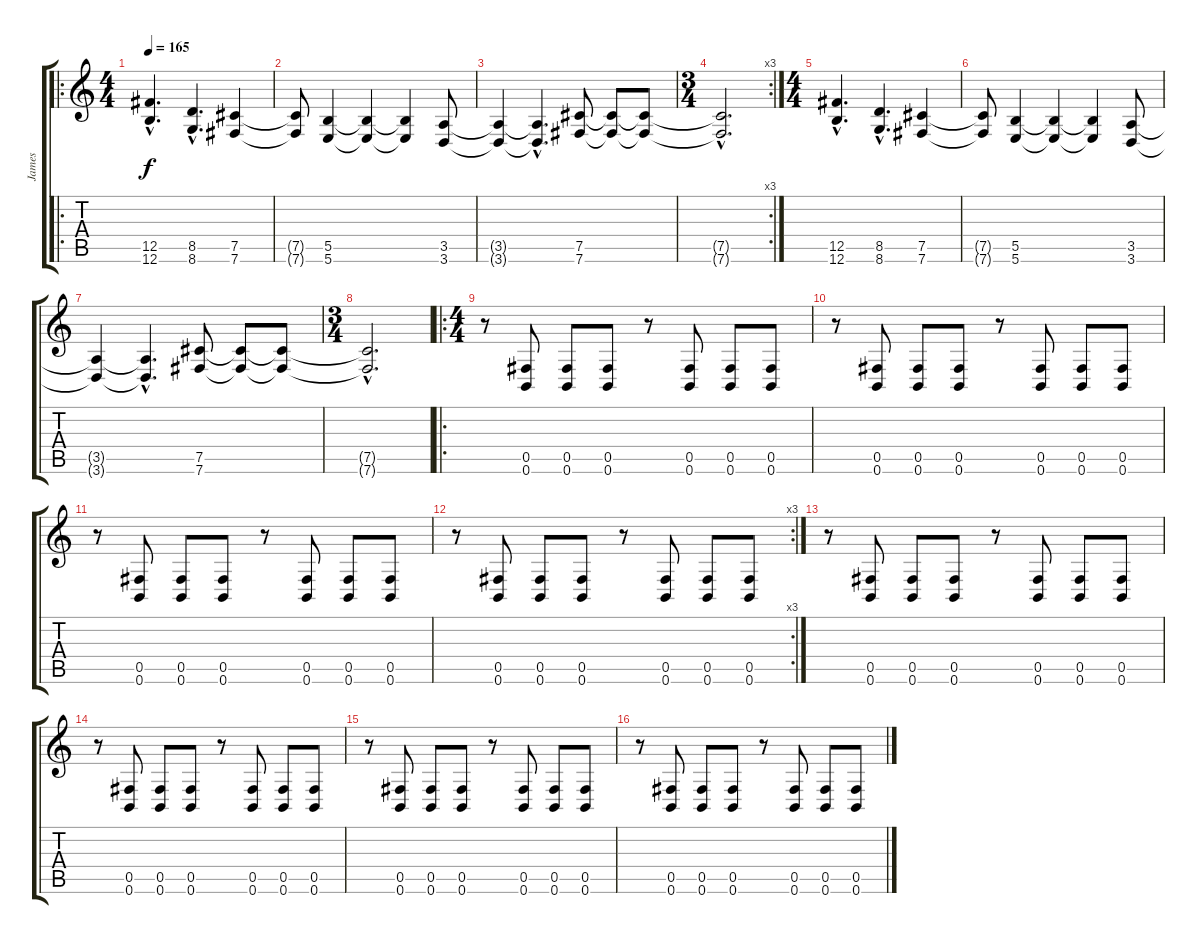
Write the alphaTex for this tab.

\track ("James" "James") {instrument distortionguitar}
\staff {score tabs}
\tuning (Db4 Ab3 E3 B2 Gb2 B1) {hide}
\ro
\ts (4 4)
\tempo 165
\clef g2
\ks c
(12.5{hac} 12.6{hac}).4{d dy f} (8.5{hac} 8.6{hac}).4{d} (7.5 7.6).4 |
(7.5{t} 7.6{t}).8 (5.5 5.6).4 (5.5{t} 5.6{t}).4 (5.5{t} 5.6{t}).4 (3.5 3.6).8 |
(3.5{t} 3.6{t}).4 (3.5{hac t} 3.6{hac t}).4{d} (7.5 7.6).8 (7.5{t} 7.6{t}).8 (7.5{t} 7.6{t}).8 |
\rc 3
\ts (3 4)
(7.5{hac t} 7.6{hac t}).2{d} |
\ts (4 4)
(12.5{hac} 12.6{hac}).4{d} (8.5{hac} 8.6{hac}).4{d} (7.5 7.6).4 |
(7.5{t} 7.6{t}).8 (5.5 5.6).4 (5.5{t} 5.6{t}).4 (5.5{t} 5.6{t}).4 (3.5 3.6).8 |
(3.5{t} 3.6{t}).4 (3.5{hac t} 3.6{hac t}).4{d} (7.5 7.6).8 (7.5{t} 7.6{t}).8 (7.5{t} 7.6{t}).8 |
\ts (3 4)
(7.5{hac t} 7.6{hac t}).2{d} |
\ro
\ts (4 4)
r.8 (0.5 0.6).8 (0.5 0.6).8 (0.5 0.6).8 r.8 (0.5 0.6).8 (0.5 0.6).8 (0.5 0.6).8 |
r.8 (0.5 0.6).8 (0.5 0.6).8 (0.5 0.6).8 r.8 (0.5 0.6).8 (0.5 0.6).8 (0.5 0.6).8 |
r.8 (0.5 0.6).8 (0.5 0.6).8 (0.5 0.6).8 r.8 (0.5 0.6).8 (0.5 0.6).8 (0.5 0.6).8 |
\rc 3
r.8 (0.5 0.6).8 (0.5 0.6).8 (0.5 0.6).8 r.8 (0.5 0.6).8 (0.5 0.6).8 (0.5 0.6).8 |
r.8 (0.5 0.6).8 (0.5 0.6).8 (0.5 0.6).8 r.8 (0.5 0.6).8 (0.5 0.6).8 (0.5 0.6).8 |
r.8 (0.5 0.6).8 (0.5 0.6).8 (0.5 0.6).8 r.8 (0.5 0.6).8 (0.5 0.6).8 (0.5 0.6).8 |
r.8 (0.5 0.6).8 (0.5 0.6).8 (0.5 0.6).8 r.8 (0.5 0.6).8 (0.5 0.6).8 (0.5 0.6).8 |
r.8 (0.5 0.6).8 (0.5 0.6).8 (0.5 0.6).8 r.8 (0.5 0.6).8 (0.5 0.6).8 (0.5 0.6).8
